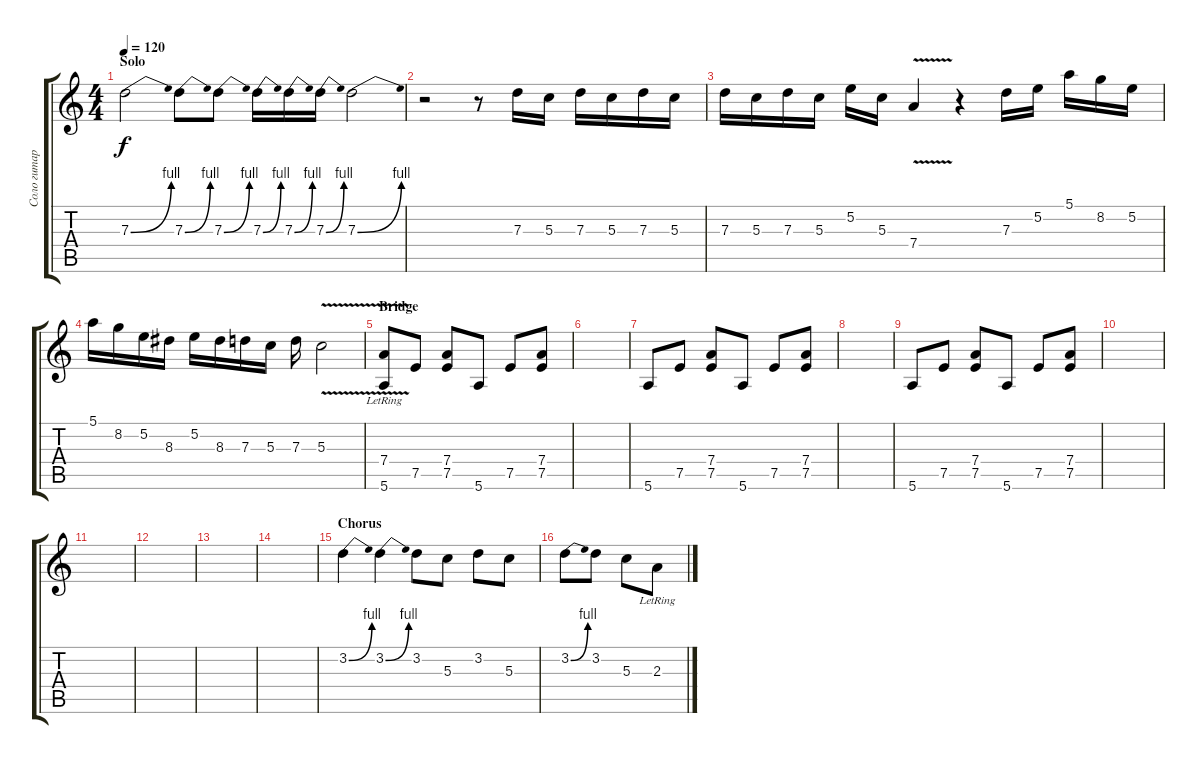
\track ("Соло гитара" "Соло гитар") {instrument distortionguitar}
\staff {score tabs}
\tuning (E4 B3 G3 D3 A2 E2) {hide}
\ts (4 4)
\section ("" "Solo")
\tempo 120
\clef g2
\ks c
7.3{be (bend 0 0 60 4)}.2{dy f} 7.3{be (bend 0 0 60 4)}.8 7.3{be (bend 0 0 60 4)}.8 7.3{be (bend 0 0 60 4)}.16 7.3{be (bend 0 0 60 4)}.16 7.3{be (bend 0 0 60 4)}.16 7.3{be (bend 0 0 60 4)}.2 |
r.2 r.8 7.3.16 5.3.16 7.3.16 5.3.16 7.3.16 5.3.16 |
7.3.16 5.3.16 7.3.16 5.3.16 5.2.16 5.3.16 7.4{v}.4 r.4 7.3.16 5.2.16 5.1.16 8.2.16 5.2.16 |
5.1.16 8.2.16 5.2.16 8.3.16 5.2.16 8.3.16 7.3.16 5.3.16 7.3.16 5.3{v}.2 |
\section ("" "Bridge")
(7.4{v lr} 5.6).8 7.5.8 (7.4 7.5).8 5.6.8 7.5.8 (7.4 7.5).8 |
|
5.6.8 7.5.8 (7.4 7.5).8 5.6.8 7.5.8 (7.4 7.5).8 |
|
5.6.8 7.5.8 (7.4 7.5).8 5.6.8 7.5.8 (7.4 7.5).8 |
|
|
|
|
|
\section ("" "Chorus")
3.2{be (bend 0 0 60 4)}.4 3.2{be (bend 0 0 60 4)}.4 3.2.8 5.3.8 3.2.8 5.3.8 |
3.2{be (bend 0 0 60 4)}.8 3.2.8 5.3.8 2.3{lr}.8
